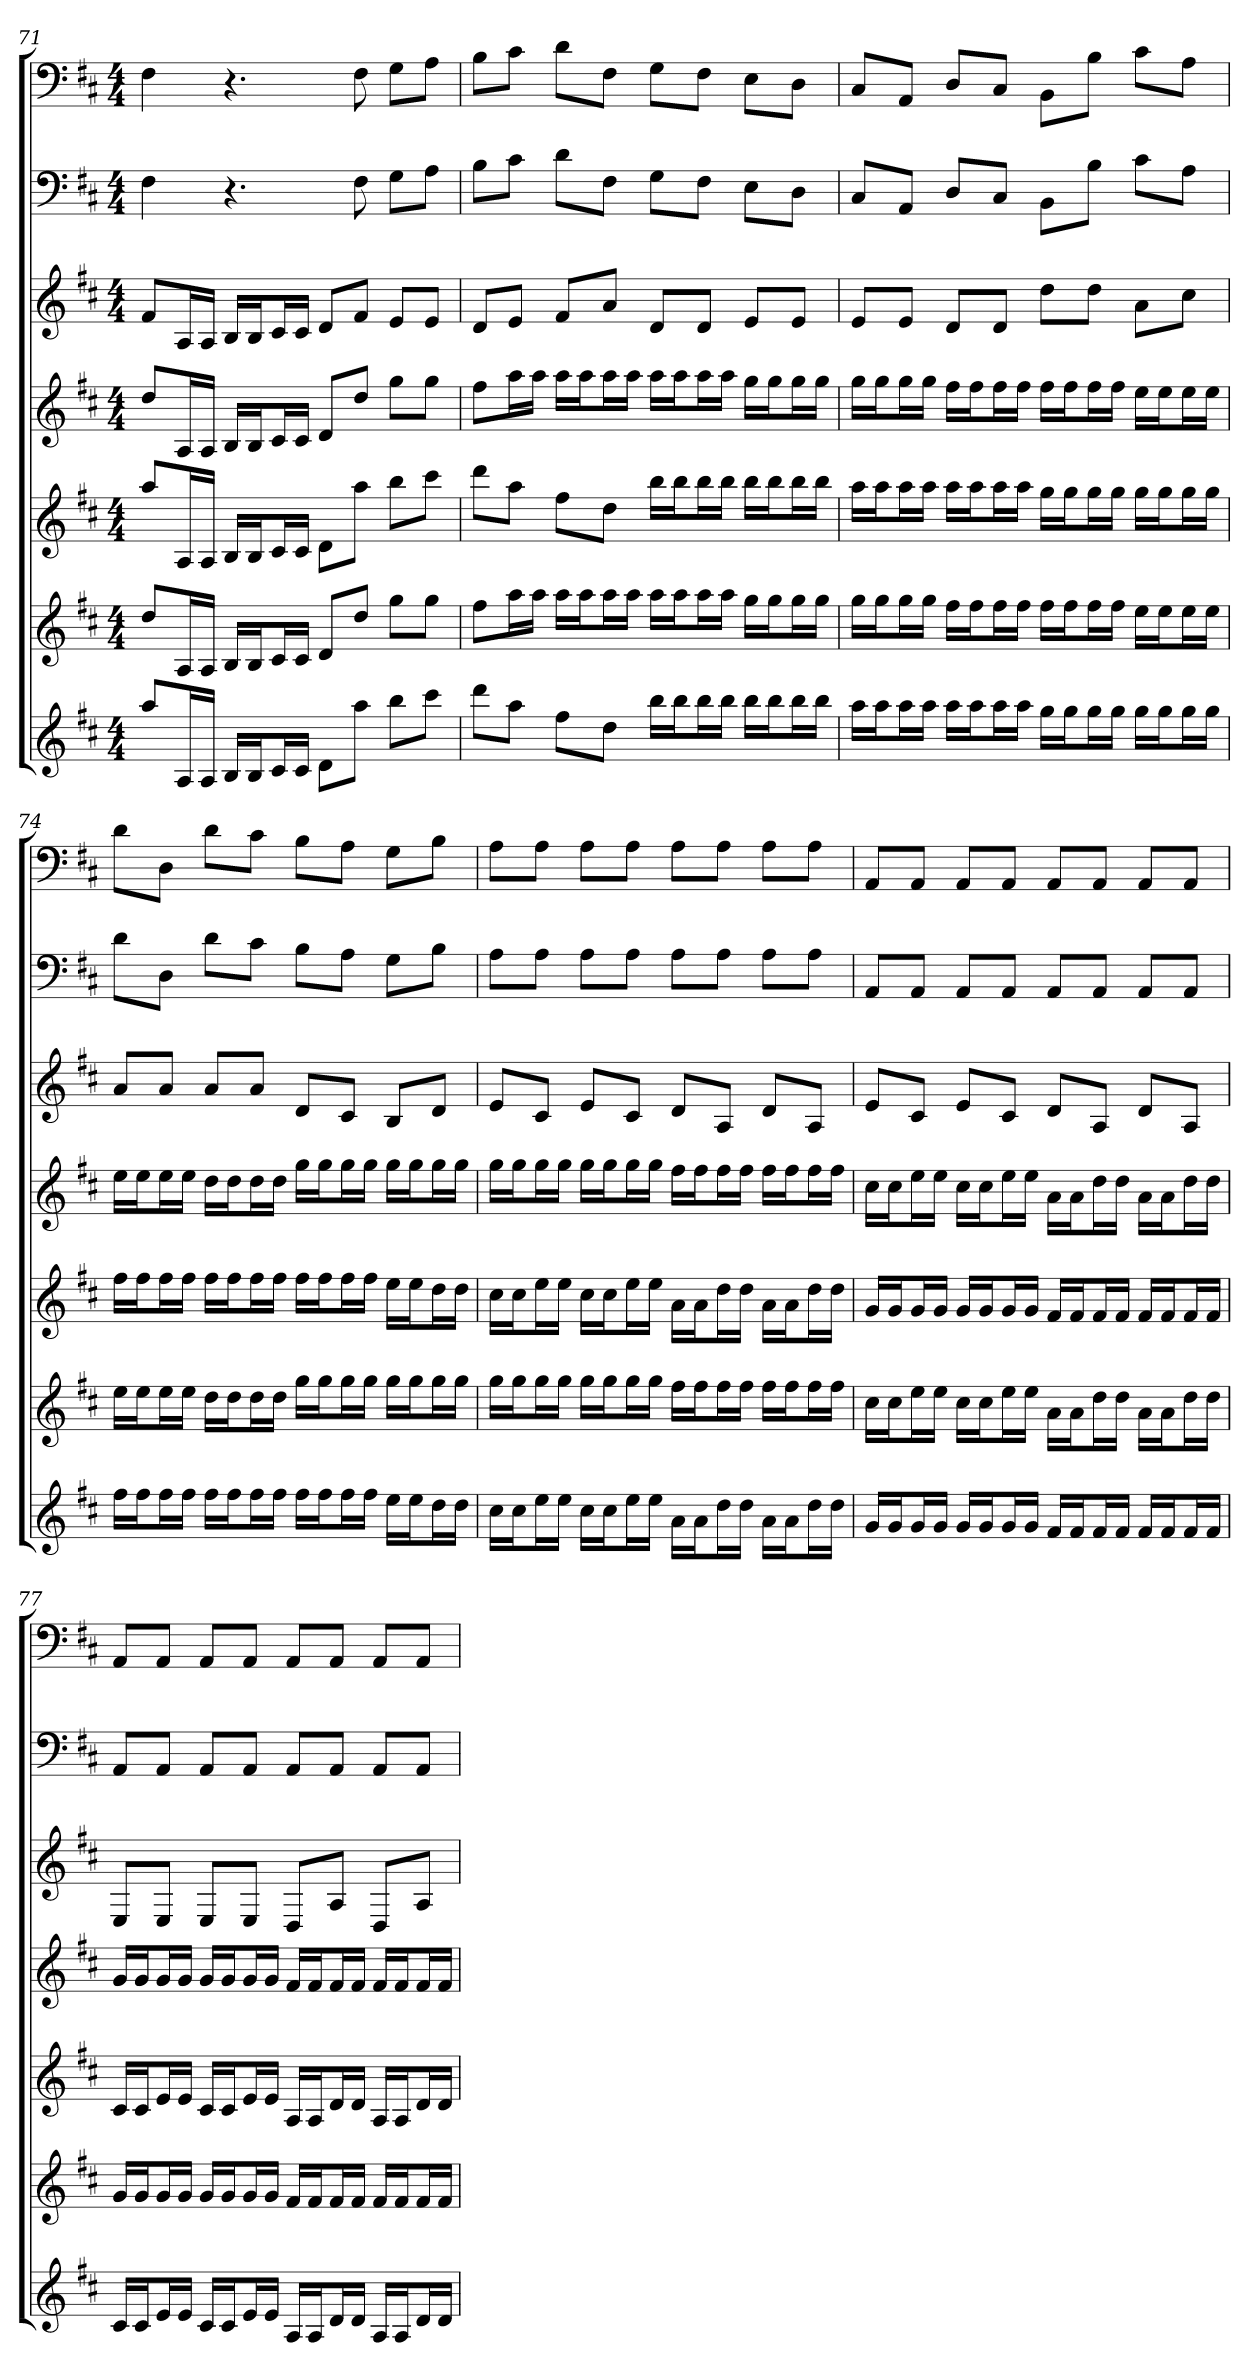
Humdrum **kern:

**kern	**kern	**kern	**kern	**kern	**kern	**kern
*part7	*part6	*part5	*part4	*part3	*part2	*part1
*staff7	*staff6	*staff5	*staff4	*staff3	*staff2	*staff1
*k[f#c#]	*k[f#c#]	*k[f#c#]	*k[f#c#]	*k[f#c#]	*k[f#c#]	*k[f#c#]
*D:	*D:	*D:	*D:	*D:	*D:	*D:
*M4/4	*M4/4	*M4/4	*M4/4	*M4/4	*M4/4	*M4/4
=71	=71	=71	=71	=71	=71	=71
8aaL	8ddL	8aaL	8ddL	8f#L	4F#	4F#
16AL	16AL	16AL	16AL	16AL	.	.
16AJJ	16AJJ	16AJJ	16AJJ	16AJJ	.	.
16BLL	16BLL	16BLL	16BLL	16BLL	4.r	4.r
16BJ	16BJ	16BJ	16BJ	16BJ	.	.
16c#L	16c#L	16c#L	16c#L	16c#L	.	.
16c#JJ	16c#JJ	16c#JJ	16c#JJ	16c#JJ	.	.
8dL	8dL	8dL	8dL	8dL	.	.
8aaJ	8ddJ	8aaJ	8ddJ	8f#J	8F#	8F#
8bbL	8ggL	8bbL	8ggL	8eL	8GL	8GL
8ccc#J	8ggJ	8ccc#J	8ggJ	8eJ	8AJ	8AJ
=72	=72	=72	=72	=72	=72	=72
8dddL	8ff#L	8dddL	8ff#L	8dL	8BL	8BL
8aaJ	16aaL	8aaJ	16aaL	8eJ	8c#J	8c#J
.	16aaJJ	.	16aaJJ	.	.	.
8ff#L	16aaLL	8ff#L	16aaLL	8f#L	8dL	8dL
.	16aaJ	.	16aaJ	.	.	.
8ddJ	16aaL	8ddJ	16aaL	8aJ	8F#J	8F#J
.	16aaJJ	.	16aaJJ	.	.	.
16bbLL	16aaLL	16bbLL	16aaLL	8dL	8GL	8GL
16bbJ	16aaJ	16bbJ	16aaJ	.	.	.
16bbL	16aaL	16bbL	16aaL	8dJ	8F#J	8F#J
16bbJJ	16aaJJ	16bbJJ	16aaJJ	.	.	.
16bbLL	16ggLL	16bbLL	16ggLL	8eL	8EL	8EL
16bbJ	16ggJ	16bbJ	16ggJ	.	.	.
16bbL	16ggL	16bbL	16ggL	8eJ	8DJ	8DJ
16bbJJ	16ggJJ	16bbJJ	16ggJJ	.	.	.
=73	=73	=73	=73	=73	=73	=73
16aaLL	16ggLL	16aaLL	16ggLL	8eL	8C#L	8C#L
16aaJ	16ggJ	16aaJ	16ggJ	.	.	.
16aaL	16ggL	16aaL	16ggL	8eJ	8AAJ	8AAJ
16aaJJ	16ggJJ	16aaJJ	16ggJJ	.	.	.
16aaLL	16ff#LL	16aaLL	16ff#LL	8dL	8DL	8DL
16aaJ	16ff#J	16aaJ	16ff#J	.	.	.
16aaL	16ff#L	16aaL	16ff#L	8dJ	8C#J	8C#J
16aaJJ	16ff#JJ	16aaJJ	16ff#JJ	.	.	.
16ggLL	16ff#LL	16ggLL	16ff#LL	8ddL	8BBL	8BBL
16ggJ	16ff#J	16ggJ	16ff#J	.	.	.
16ggL	16ff#L	16ggL	16ff#L	8ddJ	8BJ	8BJ
16ggJJ	16ff#JJ	16ggJJ	16ff#JJ	.	.	.
16ggLL	16eeLL	16ggLL	16eeLL	8aL	8c#L	8c#L
16ggJ	16eeJ	16ggJ	16eeJ	.	.	.
16ggL	16eeL	16ggL	16eeL	8cc#J	8AJ	8AJ
16ggJJ	16eeJJ	16ggJJ	16eeJJ	.	.	.
=74	=74	=74	=74	=74	=74	=74
16ff#LL	16eeLL	16ff#LL	16eeLL	8aL	8dL	8dL
16ff#J	16eeJ	16ff#J	16eeJ	.	.	.
16ff#L	16eeL	16ff#L	16eeL	8aJ	8DJ	8DJ
16ff#JJ	16eeJJ	16ff#JJ	16eeJJ	.	.	.
16ff#LL	16ddLL	16ff#LL	16ddLL	8aL	8dL	8dL
16ff#J	16ddJ	16ff#J	16ddJ	.	.	.
16ff#L	16ddL	16ff#L	16ddL	8aJ	8c#J	8c#J
16ff#JJ	16ddJJ	16ff#JJ	16ddJJ	.	.	.
16ff#LL	16ggLL	16ff#LL	16ggLL	8dL	8BL	8BL
16ff#J	16ggJ	16ff#J	16ggJ	.	.	.
16ff#L	16ggL	16ff#L	16ggL	8c#J	8AJ	8AJ
16ff#JJ	16ggJJ	16ff#JJ	16ggJJ	.	.	.
16eeLL	16ggLL	16eeLL	16ggLL	8BL	8GL	8GL
16eeJ	16ggJ	16eeJ	16ggJ	.	.	.
16ddL	16ggL	16ddL	16ggL	8dJ	8BJ	8BJ
16ddJJ	16ggJJ	16ddJJ	16ggJJ	.	.	.
=75	=75	=75	=75	=75	=75	=75
16cc#LL	16ggLL	16cc#LL	16ggLL	8eL	8AL	8AL
16cc#J	16ggJ	16cc#J	16ggJ	.	.	.
16eeL	16ggL	16eeL	16ggL	8c#J	8AJ	8AJ
16eeJJ	16ggJJ	16eeJJ	16ggJJ	.	.	.
16cc#LL	16ggLL	16cc#LL	16ggLL	8eL	8AL	8AL
16cc#J	16ggJ	16cc#J	16ggJ	.	.	.
16eeL	16ggL	16eeL	16ggL	8c#J	8AJ	8AJ
16eeJJ	16ggJJ	16eeJJ	16ggJJ	.	.	.
16aLL	16ff#LL	16aLL	16ff#LL	8dL	8AL	8AL
16aJ	16ff#J	16aJ	16ff#J	.	.	.
16ddL	16ff#L	16ddL	16ff#L	8AJ	8AJ	8AJ
16ddJJ	16ff#JJ	16ddJJ	16ff#JJ	.	.	.
16aLL	16ff#LL	16aLL	16ff#LL	8dL	8AL	8AL
16aJ	16ff#J	16aJ	16ff#J	.	.	.
16ddL	16ff#L	16ddL	16ff#L	8AJ	8AJ	8AJ
16ddJJ	16ff#JJ	16ddJJ	16ff#JJ	.	.	.
=76	=76	=76	=76	=76	=76	=76
16gLL	16cc#LL	16gLL	16cc#LL	8eL	8AAL	8AAL
16gJ	16cc#J	16gJ	16cc#J	.	.	.
16gL	16eeL	16gL	16eeL	8c#J	8AAJ	8AAJ
16gJJ	16eeJJ	16gJJ	16eeJJ	.	.	.
16gLL	16cc#LL	16gLL	16cc#LL	8eL	8AAL	8AAL
16gJ	16cc#J	16gJ	16cc#J	.	.	.
16gL	16eeL	16gL	16eeL	8c#J	8AAJ	8AAJ
16gJJ	16eeJJ	16gJJ	16eeJJ	.	.	.
16f#LL	16aLL	16f#LL	16aLL	8dL	8AAL	8AAL
16f#J	16aJ	16f#J	16aJ	.	.	.
16f#L	16ddL	16f#L	16ddL	8AJ	8AAJ	8AAJ
16f#JJ	16ddJJ	16f#JJ	16ddJJ	.	.	.
16f#LL	16aLL	16f#LL	16aLL	8dL	8AAL	8AAL
16f#J	16aJ	16f#J	16aJ	.	.	.
16f#L	16ddL	16f#L	16ddL	8AJ	8AAJ	8AAJ
16f#JJ	16ddJJ	16f#JJ	16ddJJ	.	.	.
=77	=77	=77	=77	=77	=77	=77
16c#LL	16gLL	16c#LL	16gLL	8EL	8AAL	8AAL
16c#J	16gJ	16c#J	16gJ	.	.	.
16eL	16gL	16eL	16gL	8EJ	8AAJ	8AAJ
16eJJ	16gJJ	16eJJ	16gJJ	.	.	.
16c#LL	16gLL	16c#LL	16gLL	8EL	8AAL	8AAL
16c#J	16gJ	16c#J	16gJ	.	.	.
16eL	16gL	16eL	16gL	8EJ	8AAJ	8AAJ
16eJJ	16gJJ	16eJJ	16gJJ	.	.	.
16ALL	16f#LL	16ALL	16f#LL	8DL	8AAL	8AAL
16AJ	16f#J	16AJ	16f#J	.	.	.
16dL	16f#L	16dL	16f#L	8AJ	8AAJ	8AAJ
16dJJ	16f#JJ	16dJJ	16f#JJ	.	.	.
16ALL	16f#LL	16ALL	16f#LL	8DL	8AAL	8AAL
16AJ	16f#J	16AJ	16f#J	.	.	.
16dL	16f#L	16dL	16f#L	8AJ	8AAJ	8AAJ
16dJJ	16f#JJ	16dJJ	16f#JJ	.	.	.
=	=	=	=	=	=	=
*-	*-	*-	*-	*-	*-	*-
